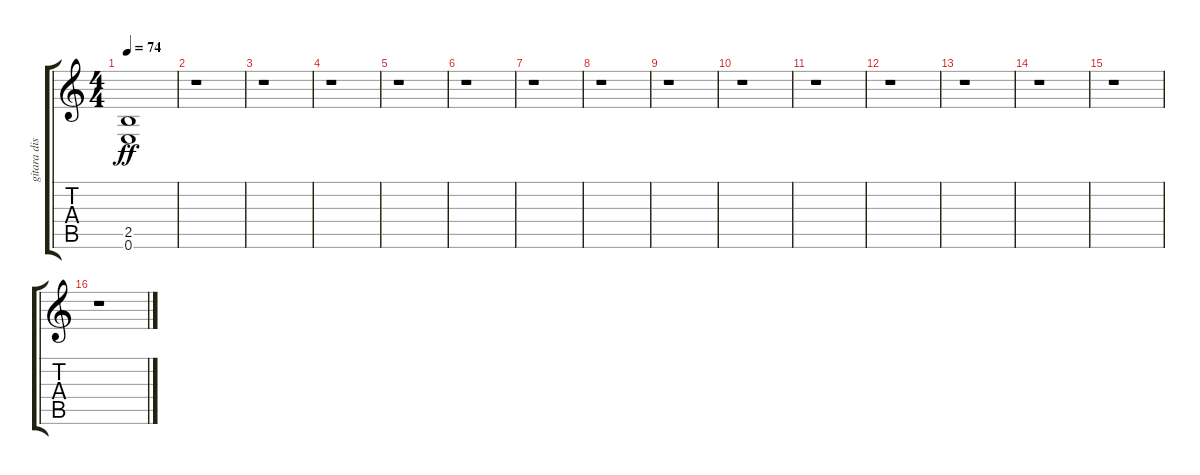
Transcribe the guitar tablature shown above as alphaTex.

\track ("gitara dist" "gitara dis") {instrument distortionguitar}
\staff {score tabs}
\tuning (E4 B3 G3 D3 A2 E2) {hide}
\ts (4 4)
\tempo 74
\clef g2
\ks c
(2.5 0.6).1{dy ff volume 0} |
r.1 |
r.1 |
r.1 |
r.1 |
r.1 |
r.1 |
r.1 |
r.1 |
r.1 |
r.1 |
r.1 |
r.1 |
r.1 |
r.1 |
r.1
